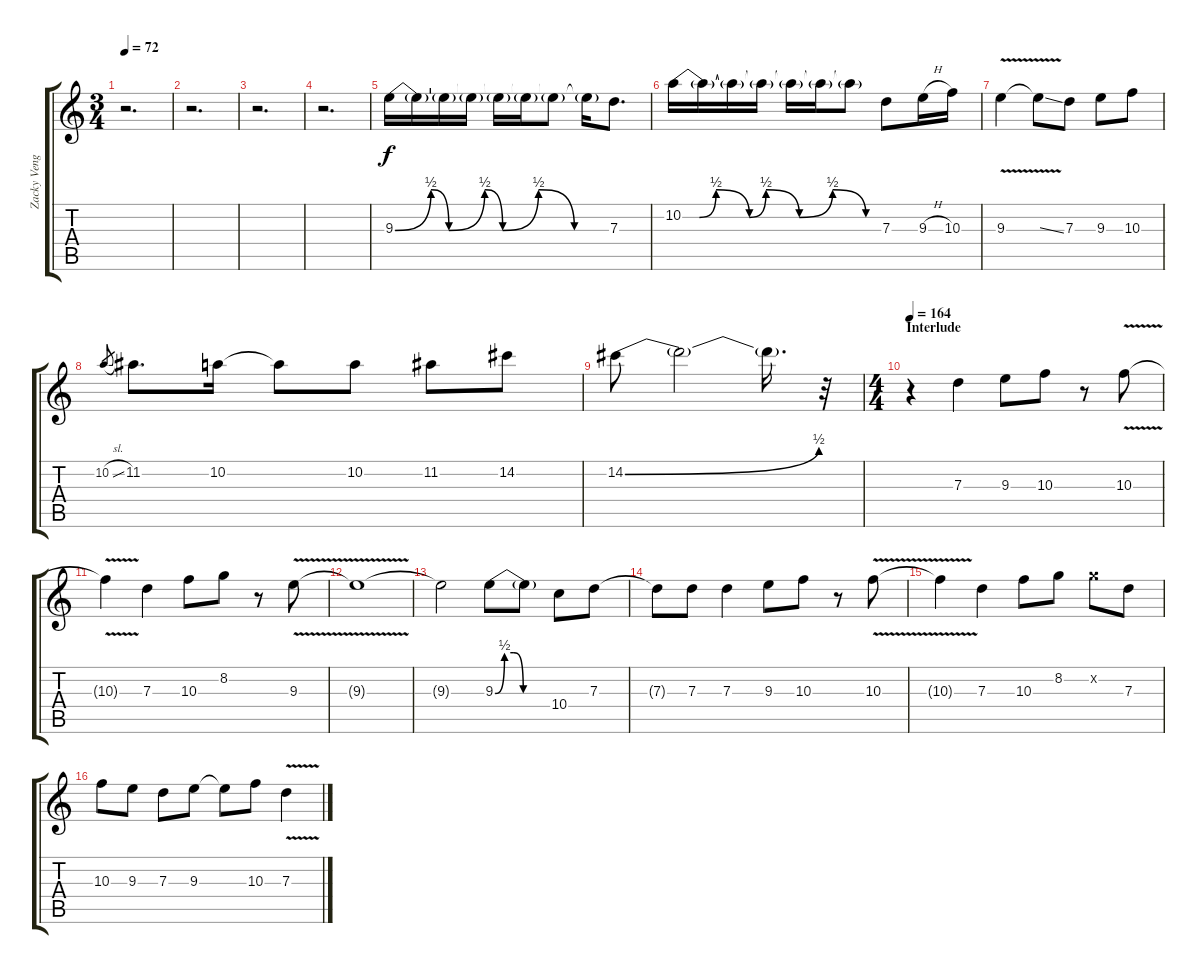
\track ("Zacky Vengeance (Pan Lead)" "Zacky Veng") {instrument distortionguitar}
\staff {score tabs}
\tuning (E4 B3 G3 D3 A2 D2) {hide}
\ts (3 4)
\tempo 72
\clef g2
\ks c
r.2{d dy f} |
r.2{d} |
r.2{d} |
r.2{d} |
9.3{be (custom 0 0 10 2 15 0 25 2 30 0 40 2 50 0 60 0)}.16 9.3{t}.16 9.3{t}.16 9.3{t}.16 9.3{t}.16 9.3{t}.16 9.3{t}.8 9.3{t}.16 7.3.8{d} |
10.2{be (custom 0 0 5 0 10 2 20 0 25 2 35 0 45 2 55 0 60 0)}.16 10.2{t}.16 10.2{t}.16 10.2{t}.16 10.2{t}.16 10.2{t}.16 10.2{t}.8 7.3.8 9.3{h}.16 10.3.16 |
9.3{v}.4 9.3{ss t}.8 7.3.8 9.3.8 10.3.8 |
10.2{sl}.8{gr} 11.2.8{d} 10.2.16 10.2{t}.8 10.2.8 11.2.8 14.2.8 |
14.2{be (bend 0 0 60 2)}.8 14.2{t}.2 14.2{t}.16{d} r.32 |
\ts (4 4)
\section ("" "Interlude")
\tempo 164
r.4 7.3.4 9.3.8 10.3.8 r.8 10.3{v}.8 |
10.3{t}.4 7.3.4 10.3.8 8.2.8 r.8 9.3{v}.8 |
9.3{t}.1 |
9.3{t}.2 9.3{be (custom 0 0 10 2 20 2 30 0 60 0)}.8 9.3{t}.8 10.4.8 7.3.8 |
7.3{t}.8 7.3.8 7.3.4 9.3.8 10.3.8 r.8 10.3{v}.8 |
10.3{t}.4 7.3.4 10.3.8 8.2.8 8.2{x}.8 7.3.8 |
10.3.8 9.3.8 7.3.8 9.3.8 9.3{t}.8 10.3.8 7.3{v}.4
